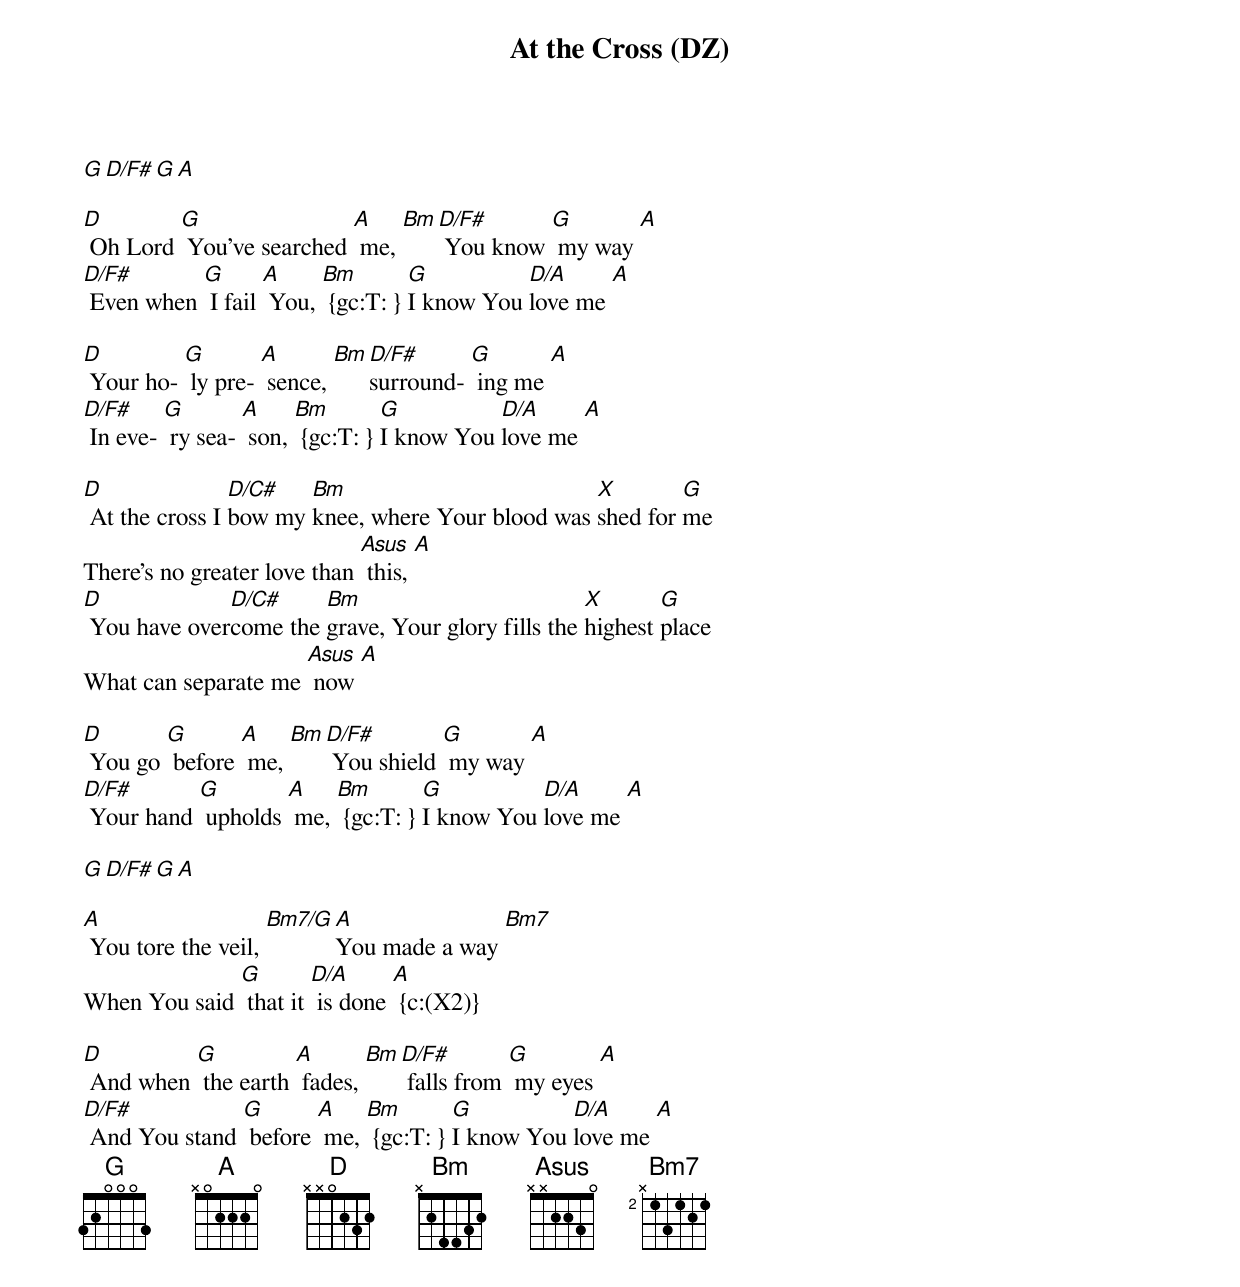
{title: At the Cross (DZ)}
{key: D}
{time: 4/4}
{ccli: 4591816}
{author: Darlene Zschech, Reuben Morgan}
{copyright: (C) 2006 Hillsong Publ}

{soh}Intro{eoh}
[G][D/F#][G][A]

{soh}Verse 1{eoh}
[D] Oh Lord [G] You've searched [A] me, [Bm][D/F#] You know [G] my way [A]
[D/F#] Even when [G] I fail [A] You, [Bm] {gc:T: } [G]I know You [D/A]love me [A]

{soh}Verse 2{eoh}
[D] Your ho- [G] ly pre- [A] sence, [Bm][D/F#]surround- [G] ing me [A]
[D/F#] In eve- [G] ry sea- [A] son, [Bm] {gc:T: } [G]I know You [D/A]love me [A]

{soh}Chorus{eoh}
[D] At the cross I [D/C#]bow my [Bm]knee, where Your blood was [X]shed for [G]me
There's no greater love than [Asus] this, [A]
[D] You have over[D/C#]come the [Bm]grave, Your glory fills the [X]highest [G]place
What can separate me [Asus] now [A]

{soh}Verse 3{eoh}
[D] You go [G] before [A] me, [Bm][D/F#] You shield [G] my way [A]
[D/F#] Your hand [G] upholds [A] me, [Bm] {gc:T: } [G]I know You [D/A]love me [A]

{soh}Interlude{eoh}
[G][D/F#][G][A]

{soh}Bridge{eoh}
[A] You tore the veil, [Bm7/G][A]You made a way [Bm7]
When You said [G] that it [D/A] is done [A] {c:(X2)}

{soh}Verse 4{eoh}
[D] And when [G] the earth [A] fades, [Bm][D/F#] falls from [G] my eyes [A]
[D/F#] And You stand [G] before [A] me, [Bm] {gc:T: } [G]I know You [D/A]love me [A]
